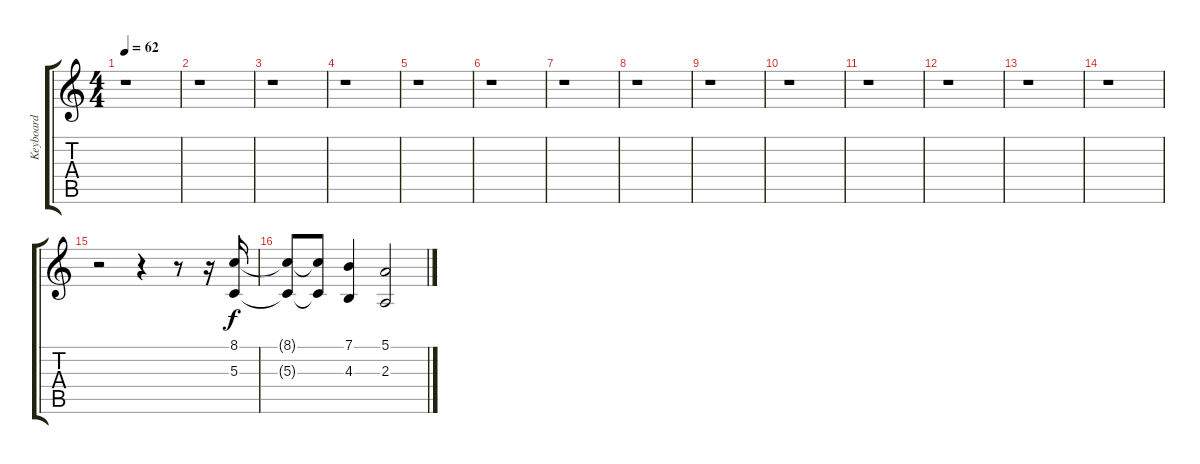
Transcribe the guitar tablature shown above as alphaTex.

\track ("Keyboard" "Keyboard") {instrument electricpiano1}
\staff {score tabs}
\tuning (E4 B3 G3 D3 A2 D2) {hide}
\ts (4 4)
\tempo 62
\clef g2
\ks c
r.1{dy f} |
r.1 |
r.1 |
r.1 |
r.1 |
r.1 |
r.1 |
r.1 |
r.1 |
r.1 |
r.1 |
r.1 |
r.1 |
r.1 |
r.2 r.4 r.8 r.16 (8.1 5.3).16 |
(8.1{t} 5.3{t}).8 (8.1{t} 5.3{t}).8 (7.1 4.3).4 (5.1 2.3).2
